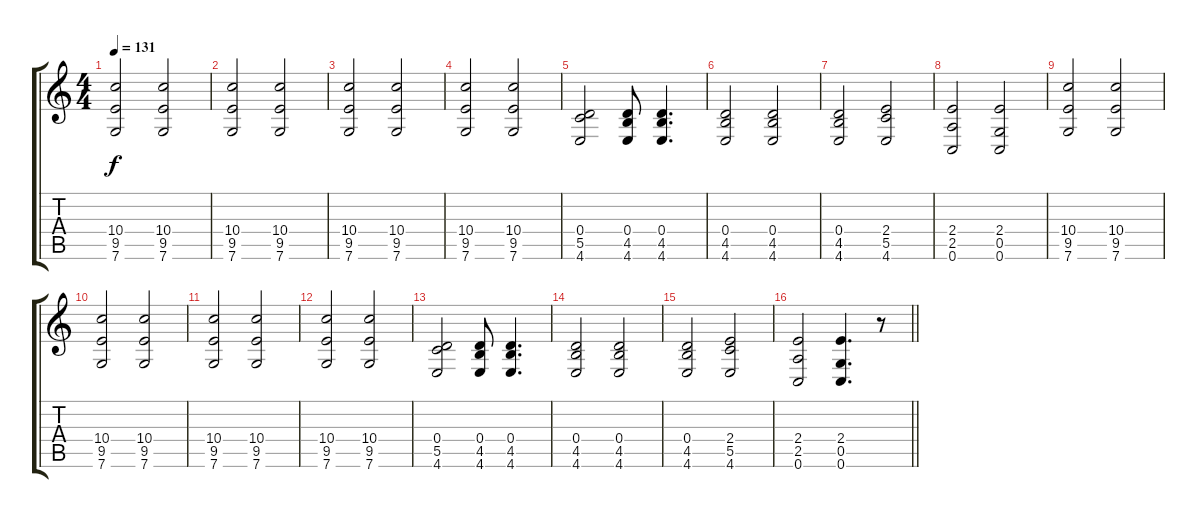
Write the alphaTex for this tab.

\track "" {instrument overdrivenguitar}
\staff {score tabs}
\tuning (G4 E4 A3 D3 G2 C2) {hide}
\ts (4 4)
\tempo 131
\clef g2
\ks c
(10.4 9.5 7.6).2{dy f} (10.4 9.5 7.6).2 |
(10.4 9.5 7.6).2 (10.4 9.5 7.6).2 |
(10.4 9.5 7.6).2 (10.4 9.5 7.6).2 |
(10.4 9.5 7.6).2 (10.4 9.5 7.6).2 |
(0.4 5.5 4.6).2 (0.4 4.5 4.6).8 (0.4 4.5 4.6).4{d} |
(0.4 4.5 4.6).2 (0.4 4.5 4.6).2 |
(0.4 4.5 4.6).2 (2.4 5.5 4.6).2 |
(2.4 2.5 0.6).2 (2.4 0.5 0.6).2 |
(10.4 9.5 7.6).2 (10.4 9.5 7.6).2 |
(10.4 9.5 7.6).2 (10.4 9.5 7.6).2 |
(10.4 9.5 7.6).2 (10.4 9.5 7.6).2 |
(10.4 9.5 7.6).2 (10.4 9.5 7.6).2 |
(0.4 5.5 4.6).2 (0.4 4.5 4.6).8 (0.4 4.5 4.6).4{d} |
(0.4 4.5 4.6).2 (0.4 4.5 4.6).2 |
(0.4 4.5 4.6).2 (2.4 5.5 4.6).2 |
\barLineRight lightlight
(2.4 2.5 0.6).2 (2.4 0.5 0.6).4{d} r.8
